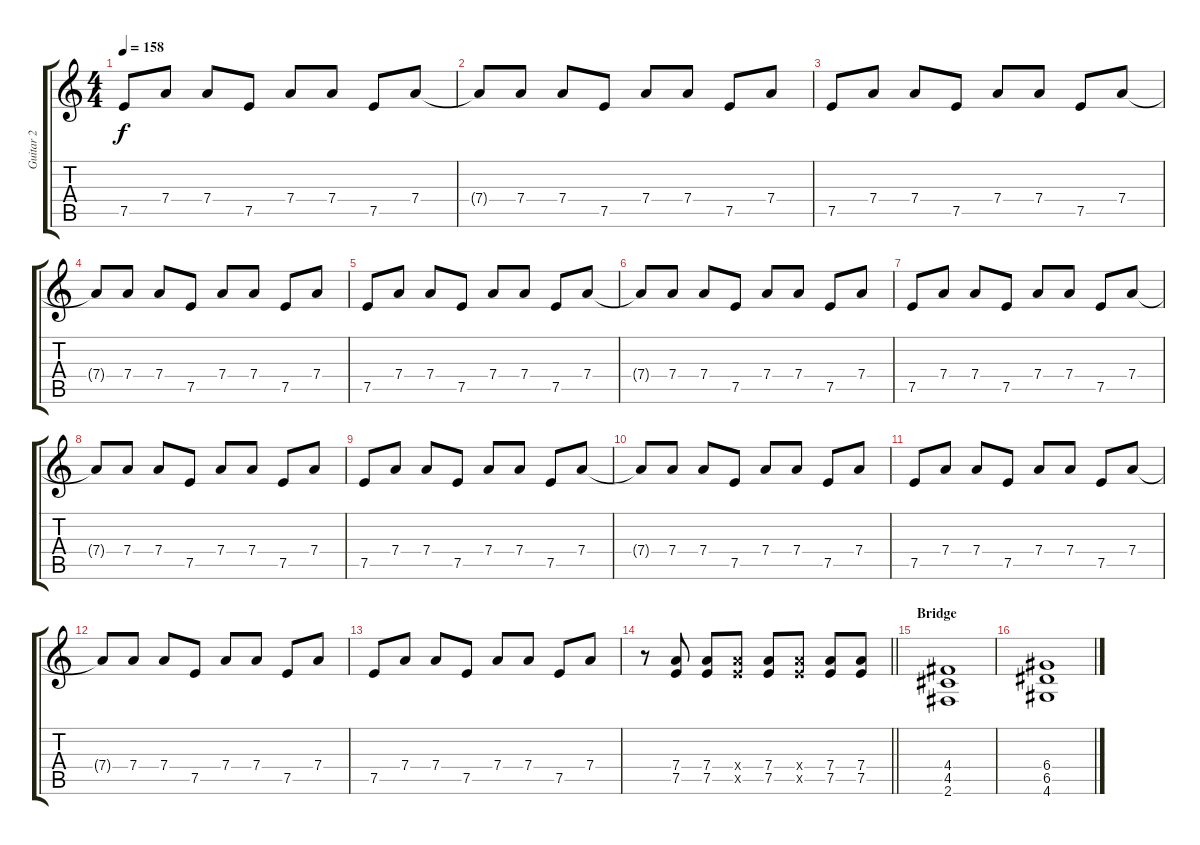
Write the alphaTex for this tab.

\track ("Guitar 2" "Guitar 2") {instrument distortionguitar}
\staff {score tabs}
\tuning (E4 B3 G3 D3 A2 E2) {hide}
\ts (4 4)
\tempo 158
\clef g2
\ks c
7.5.8{dy f} 7.4.8 7.4.8 7.5.8 7.4.8 7.4.8 7.5.8 7.4.8 |
7.4{t}.8 7.4.8 7.4.8 7.5.8 7.4.8 7.4.8 7.5.8 7.4.8 |
7.5.8 7.4.8 7.4.8 7.5.8 7.4.8 7.4.8 7.5.8 7.4.8 |
7.4{t}.8 7.4.8 7.4.8 7.5.8 7.4.8 7.4.8 7.5.8 7.4.8 |
7.5.8 7.4.8 7.4.8 7.5.8 7.4.8 7.4.8 7.5.8 7.4.8 |
7.4{t}.8 7.4.8 7.4.8 7.5.8 7.4.8 7.4.8 7.5.8 7.4.8 |
7.5.8 7.4.8 7.4.8 7.5.8 7.4.8 7.4.8 7.5.8 7.4.8 |
7.4{t}.8 7.4.8 7.4.8 7.5.8 7.4.8 7.4.8 7.5.8 7.4.8 |
7.5.8 7.4.8 7.4.8 7.5.8 7.4.8 7.4.8 7.5.8 7.4.8 |
7.4{t}.8 7.4.8 7.4.8 7.5.8 7.4.8 7.4.8 7.5.8 7.4.8 |
7.5.8 7.4.8 7.4.8 7.5.8 7.4.8 7.4.8 7.5.8 7.4.8 |
7.4{t}.8 7.4.8 7.4.8 7.5.8 7.4.8 7.4.8 7.5.8 7.4.8 |
7.5.8 7.4.8 7.4.8 7.5.8 7.4.8 7.4.8 7.5.8 7.4.8 |
\barLineRight lightlight
r.8 (7.4 7.5).8 (7.4 7.5).8 (7.4{x} 7.5{x}).8 (7.4 7.5).8 (7.4{x} 7.5{x}).8 (7.4 7.5).8 (7.4 7.5).8 |
\section ("" "Bridge")
(4.4 4.5 2.6).1 |
(6.4 6.5 4.6).1
